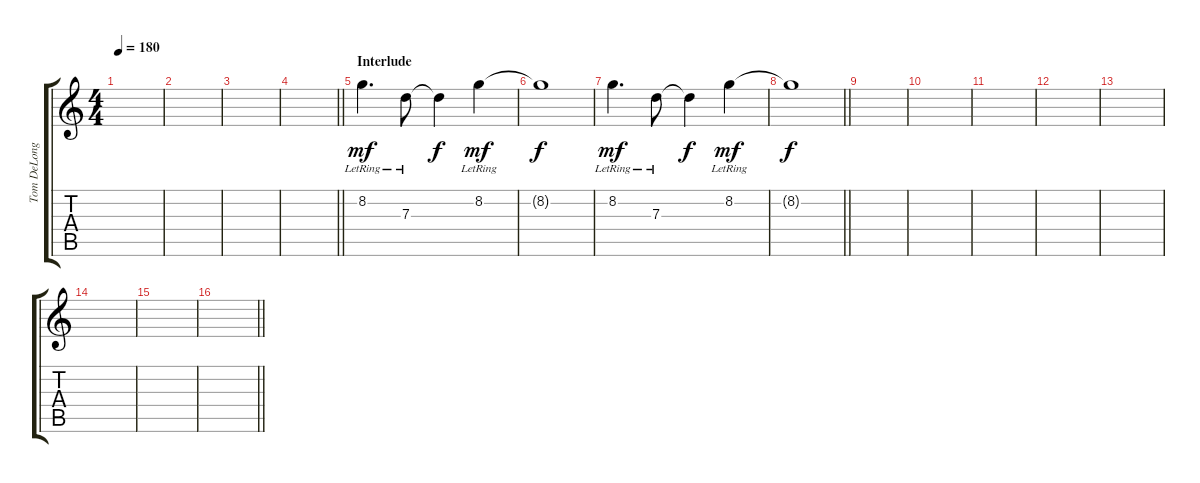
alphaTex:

\track ("Tom DeLonge 3" "Tom DeLong") {instrument distortionguitar}
\staff {score tabs}
\tuning (E4 B3 G3 D3 A2 E2) {hide}
\ts (4 4)
\tempo 180
\clef g2
\ks c
|
|
|
\barLineRight lightlight
|
\section ("" "Interlude")
8.2{lr}.4{d dy mf} 7.3{lr}.8 7.3{t}.4{dy f} 8.2{lr}.4{dy mf} |
8.2{t}.1{dy f} |
8.2{lr}.4{d dy mf} 7.3{lr}.8 7.3{t}.4{dy f} 8.2{lr}.4{dy mf} |
\barLineRight lightlight
8.2{t}.1{dy f} |
|
|
|
|
|
|
|
\barLineRight lightlight
